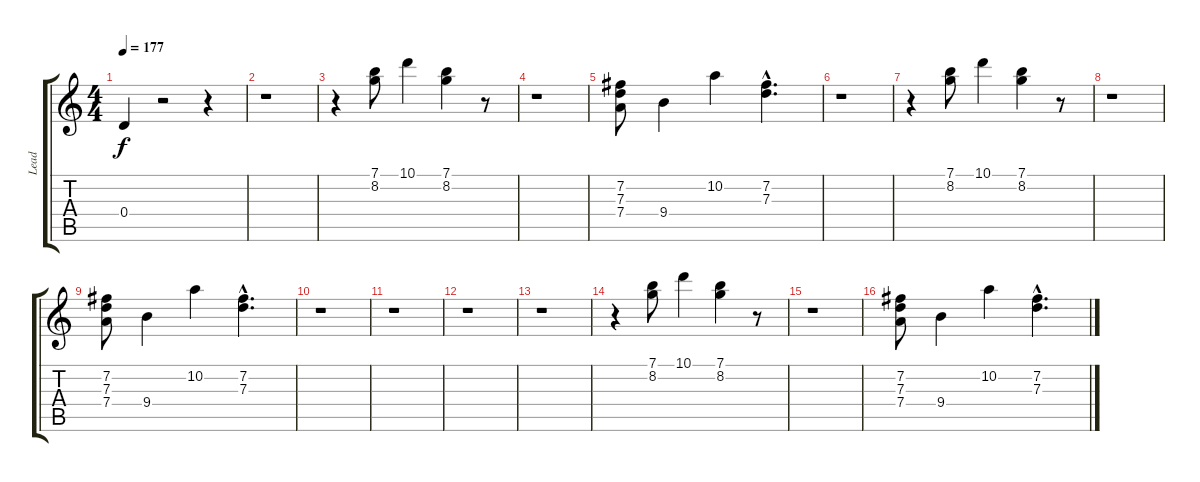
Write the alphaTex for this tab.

\track ("Lead" "Lead") {instrument electricguitarclean}
\staff {score tabs}
\tuning (E4 B3 G3 D3 A2 E2) {hide}
\ts (4 4)
\tempo 177
\clef g2
\ks c
0.4.4{dy f} r.2 r.4 |
r.1 |
r.4 (7.1 8.2).8 10.1.4 (7.1 8.2).4 r.8 |
r.1 |
(7.2 7.3 7.4).8 9.4.4 10.2.4 (7.2{hac} 7.3{hac}).4{d} |
r.1 |
r.4 (7.1 8.2).8 10.1.4 (7.1 8.2).4 r.8 |
r.1 |
(7.2 7.3 7.4).8 9.4.4 10.2.4 (7.2{hac} 7.3{hac}).4{d} |
r.1 |
r.1 |
r.1 |
r.1 |
r.4 (7.1 8.2).8 10.1.4 (7.1 8.2).4 r.8 |
r.1 |
(7.2 7.3 7.4).8 9.4.4 10.2.4 (7.2{hac} 7.3{hac}).4{d}
